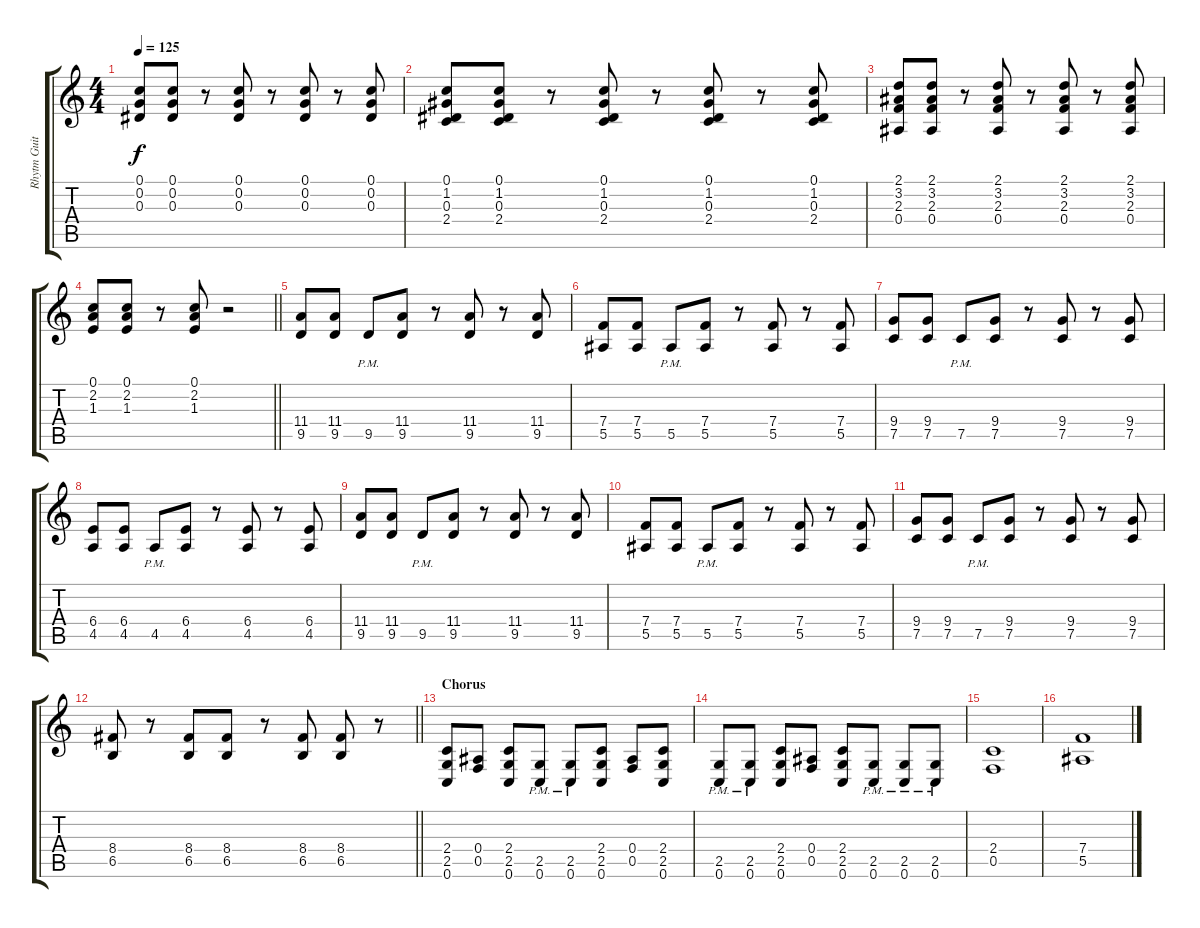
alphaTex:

\track ("Rhytm Guitar" "Rhytm Guit") {instrument distortionguitar}
\staff {score tabs}
\tuning (C4 G3 Eb3 Bb2 F2 C2) {hide}
\ts (4 4)
\tempo 125
\clef g2
\ks c
(0.1 0.2 0.3).8{dy f} (0.1 0.2 0.3).8 r.8 (0.1 0.2 0.3).8 r.8 (0.1 0.2 0.3).8 r.8 (0.1 0.2 0.3).8 |
(0.1 1.2 0.3 2.4).8 (0.1 1.2 0.3 2.4).8 r.8 (0.1 1.2 0.3 2.4).8 r.8 (0.1 1.2 0.3 2.4).8 r.8 (0.1 1.2 0.3 2.4).8 |
(2.1 3.2 2.3 0.4).8 (2.1 3.2 2.3 0.4).8 r.8 (2.1 3.2 2.3 0.4).8 r.8 (2.1 3.2 2.3 0.4).8 r.8 (2.1 3.2 2.3 0.4).8 |
\barLineRight lightlight
(0.1 2.2 1.3).8 (0.1 2.2 1.3).8 r.8 (0.1 2.2 1.3).8 r.2 |
(11.4 9.5).8{volume 15} (11.4 9.5).8 9.5{pm}.8 (11.4 9.5).8 r.8 (11.4 9.5).8 r.8 (11.4 9.5).8 |
(7.4 5.5).8 (7.4 5.5).8 5.5{pm}.8 (7.4 5.5).8 r.8 (7.4 5.5).8 r.8 (7.4 5.5).8 |
(9.4 7.5).8 (9.4 7.5).8 7.5{pm}.8 (9.4 7.5).8 r.8 (9.4 7.5).8 r.8 (9.4 7.5).8 |
(6.4 4.5).8 (6.4 4.5).8 4.5{pm}.8 (6.4 4.5).8 r.8 (6.4 4.5).8 r.8 (6.4 4.5).8 |
(11.4 9.5).8 (11.4 9.5).8 9.5{pm}.8 (11.4 9.5).8 r.8 (11.4 9.5).8 r.8 (11.4 9.5).8 |
(7.4 5.5).8 (7.4 5.5).8 5.5{pm}.8 (7.4 5.5).8 r.8 (7.4 5.5).8 r.8 (7.4 5.5).8 |
(9.4 7.5).8 (9.4 7.5).8 7.5{pm}.8 (9.4 7.5).8 r.8 (9.4 7.5).8 r.8 (9.4 7.5).8 |
\barLineRight lightlight
(8.4 6.5).8 r.8 (8.4 6.5).8 (8.4 6.5).8 r.8 (8.4 6.5).8 (8.4 6.5).8 r.8 |
\section ("" "Chorus")
(2.4 2.5 0.6).8 (0.4 0.5).8 (2.4 2.5 0.6).8 (2.5{pm} 0.6{pm}).8 (2.5{pm} 0.6{pm}).8 (2.4 2.5 0.6).8 (0.4 0.5).8 (2.4 2.5 0.6).8 |
(2.5{pm} 0.6{pm}).8 (2.5{pm} 0.6{pm}).8 (2.4 2.5 0.6).8 (0.4 0.5).8 (2.4 2.5 0.6).8 (2.5{pm} 0.6{pm}).8 (2.5{pm} 0.6{pm}).8 (2.5{pm} 0.6{pm}).8 |
(2.4 0.5).1 |
(7.4 5.5).1
